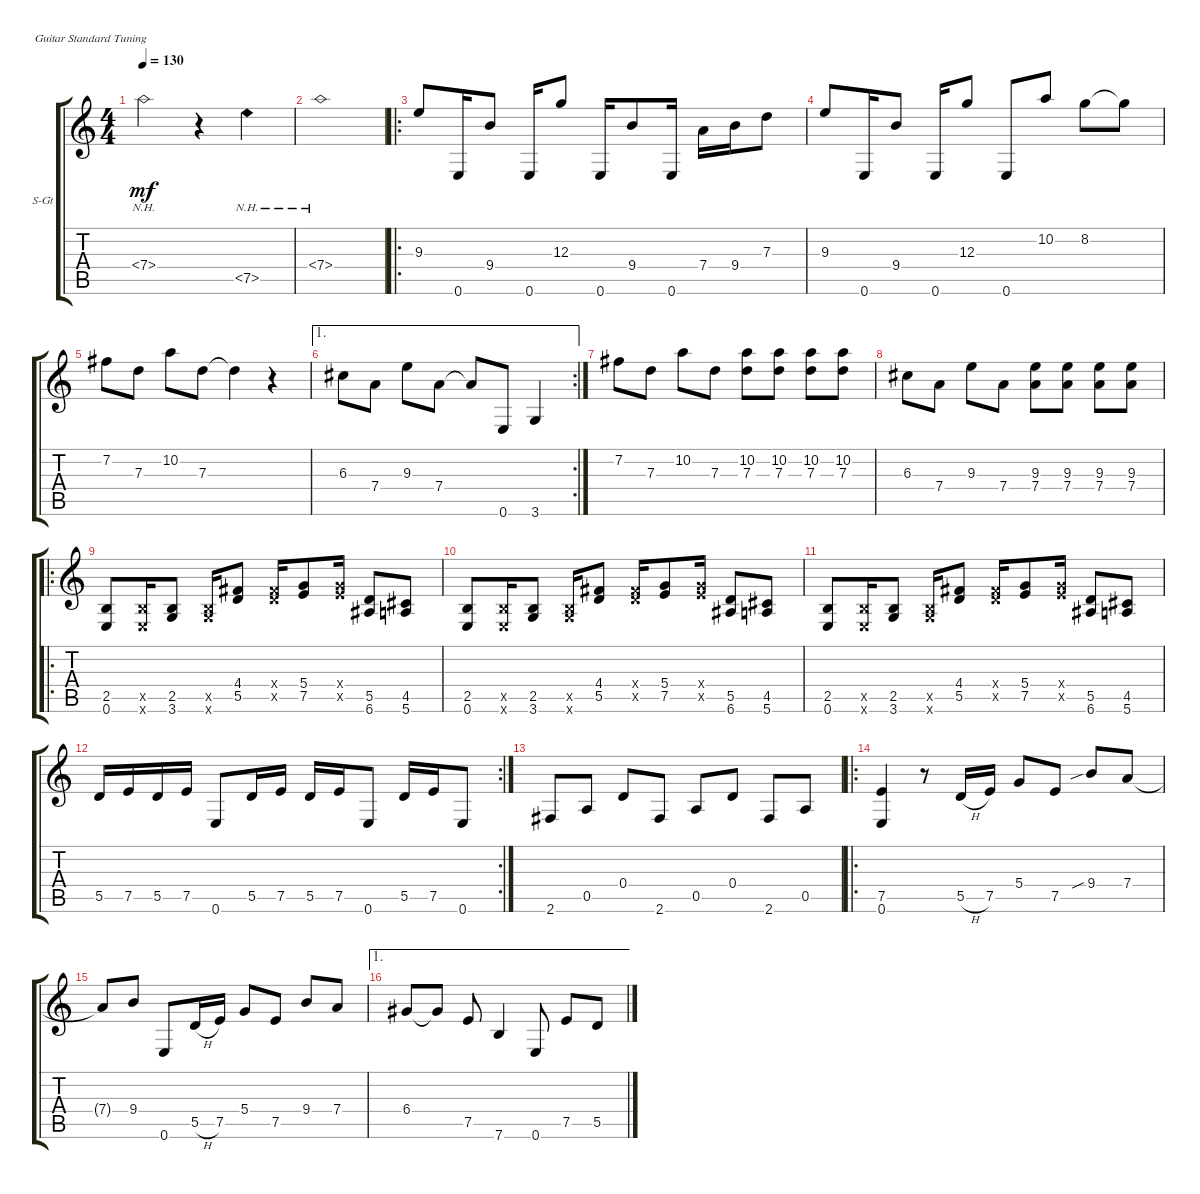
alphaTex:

\defaultSystemsLayout 4
\bracketExtendMode groupsimilarinstruments
\firstSystemTrackNameOrientation horizontal
\otherSystemsTrackNameOrientation horizontal
\track ("Steel Guitar" "S-Gt") {instrument acousticguitarsteel}
\staff {score tabs}
\tuning (E4 B3 G3 D3 A2 E2)
\ts (4 4)
\tempo 130
\clef g2
\ks c
7.4{nh}.2{dy mf} r.4 7.5{nh}.4 |
7.4{nh}.1 |
\ro
9.3.8 0.6.16 9.4.8 0.6.16 12.3.8 0.6.16 9.4.8 0.6.16 7.4.16 9.4.16 7.3.8 |
9.3.8 0.6.16 9.4.8 0.6.16 12.3.8 0.6.8 10.2.8 8.2.8 8.2{t}.8 |
7.2.8 7.3.8 10.2.8 7.3.8 7.3{t}.4 r.4 |
\ae 1
\rc 2
6.3.8 7.4.8 9.3.8 7.4.8 7.4{t}.8 0.6.8 3.6.4 |
7.2.8 7.3.8 10.2.8 7.3.8 (10.2 7.3).8 (10.2 7.3).8 (10.2 7.3).8 (10.2 7.3).8 |
6.3.8 7.4.8 9.3.8 7.4.8 (9.3 7.4).8 (9.3 7.4).8 (9.3 7.4).8 (9.3 7.4).8 |
\ro
(0.6 2.5).8 (2.5{x} 0.6{x}).16 (3.6 2.5).8 (3.6{x} 2.5{x}).16 (5.5 4.4).8 (5.5{x} 4.4{x}).16 (5.4 7.5).8 (5.4{x} 7.5{x}).16 (6.6 5.5).8 (5.6 4.5).8 |
(0.6 2.5).8 (2.5{x} 0.6{x}).16 (3.6 2.5).8 (3.6{x} 2.5{x}).16 (5.5 4.4).8 (5.5{x} 4.4{x}).16 (5.4 7.5).8 (5.4{x} 7.5{x}).16 (6.6 5.5).8 (5.6 4.5).8 |
(0.6 2.5).8 (2.5{x} 0.6{x}).16 (3.6 2.5).8 (3.6{x} 2.5{x}).16 (5.5 4.4).8 (5.5{x} 4.4{x}).16 (5.4 7.5).8 (5.4{x} 7.5{x}).16 (6.6 5.5).8 (5.6 4.5).8 |
\rc 2
5.5.16 7.5.16 5.5.16 7.5.16 0.6.8 5.5.16 7.5.16 5.5.16 7.5.16 0.6.8 5.5.16 7.5.16 0.6.8 |
2.6.8 0.5.8 0.4.8 2.6.8 0.5.8 0.4.8 2.6.8 0.5.8 |
\ro
(7.5 0.6).4 r.8 5.5{h}.16 7.5.16 5.4.8 7.5.8 9.4{sib}.8 7.4.8 |
7.4{t}.8 9.4.8 0.6.8 5.5{h}.16 7.5.16 5.4.8 7.5.8 9.4.8 7.4.8 |
\ae 1
6.4.8 6.4{t}.8 7.5.8 7.6.4 0.6.8 7.5.8 5.5.8
